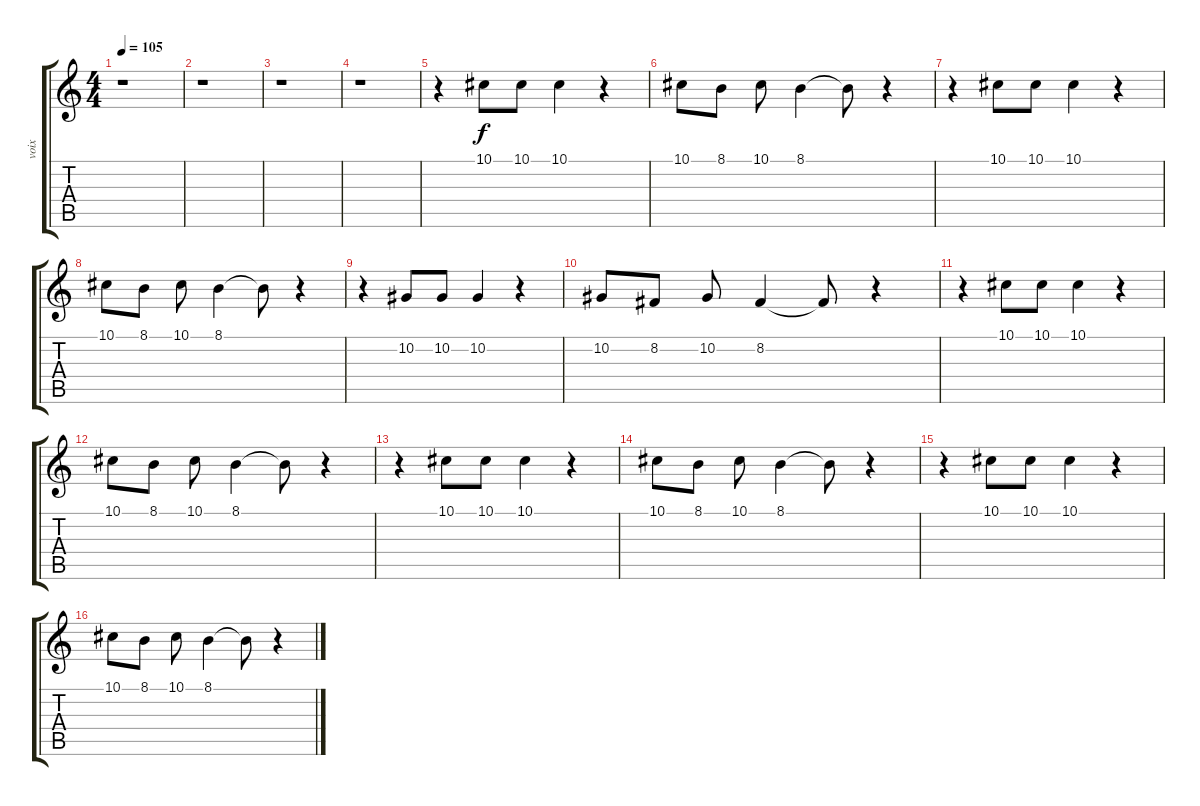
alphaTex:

\track ("voix" "voix") {instrument accordion}
\staff {score tabs}
\tuning (Eb4 Bb3 Gb3 Db3 Ab2 Eb2) {hide}
\ts (4 4)
\tempo 105
\clef g2
\ks c
r.1{dy f instrument accordion} |
r.1 |
r.1 |
r.1 |
r.4 10.1.8 10.1.8 10.1.4 r.4 |
10.1.8 8.1.8 10.1.8 8.1.4 8.1{t}.8 r.4 |
r.4 10.1.8 10.1.8 10.1.4 r.4 |
10.1.8 8.1.8 10.1.8 8.1.4 8.1{t}.8 r.4 |
r.4 10.2.8 10.2.8 10.2.4 r.4 |
10.2.8 8.2.8 10.2.8 8.2.4 8.2{t}.8 r.4 |
r.4 10.1.8 10.1.8 10.1.4 r.4 |
10.1.8 8.1.8 10.1.8 8.1.4 8.1{t}.8 r.4 |
r.4 10.1.8 10.1.8 10.1.4 r.4 |
10.1.8 8.1.8 10.1.8 8.1.4 8.1{t}.8 r.4 |
r.4 10.1.8 10.1.8 10.1.4 r.4 |
10.1.8 8.1.8 10.1.8 8.1.4 8.1{t}.8 r.4
